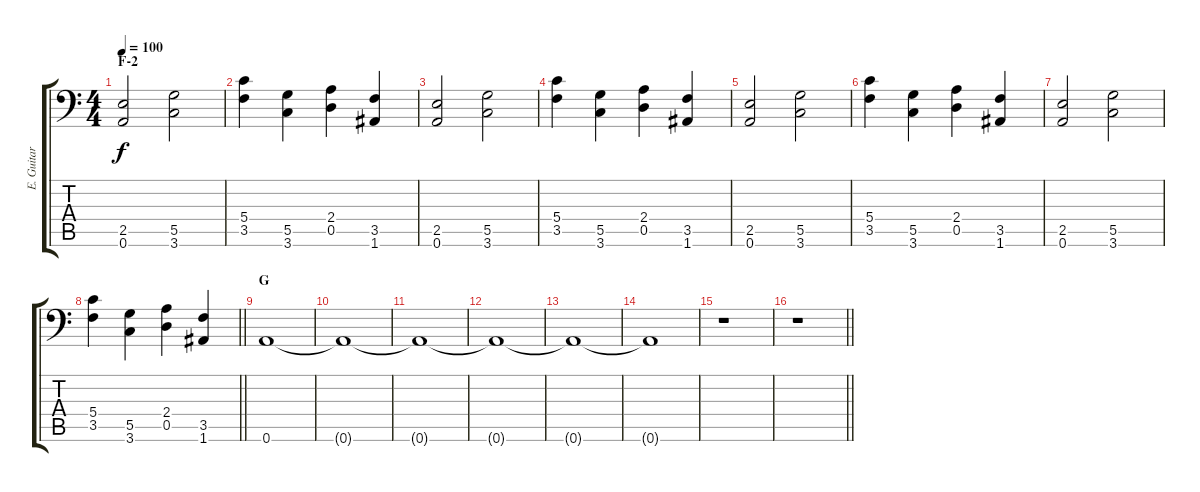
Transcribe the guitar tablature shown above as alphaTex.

\track ("E. Guitar I" "E. Guitar ") {instrument overdrivenguitar}
\staff {score tabs}
\tuning (A3 E3 C3 G2 D2 A1) {hide}
\ts (4 4)
\section ("" "F-2")
\tempo 100
\clef f4
\ks c
(2.5 0.6).2{dy f} (5.5 3.6).2 |
(5.4 3.5).4 (5.5 3.6).4 (2.4 0.5).4 (3.5 1.6).4 |
(2.5 0.6).2 (5.5 3.6).2 |
(5.4 3.5).4 (5.5 3.6).4 (2.4 0.5).4 (3.5 1.6).4 |
(2.5 0.6).2 (5.5 3.6).2 |
(5.4 3.5).4 (5.5 3.6).4 (2.4 0.5).4 (3.5 1.6).4 |
(2.5 0.6).2 (5.5 3.6).2 |
\barLineRight lightlight
(5.4 3.5).4 (5.5 3.6).4 (2.4 0.5).4 (3.5 1.6).4 |
\section ("" "G")
0.6.1 |
0.6{t}.1 |
0.6{t}.1 |
0.6{t}.1 |
0.6{t}.1 |
0.6{t}.1 |
r.1 |
\barLineRight lightlight
r.1
